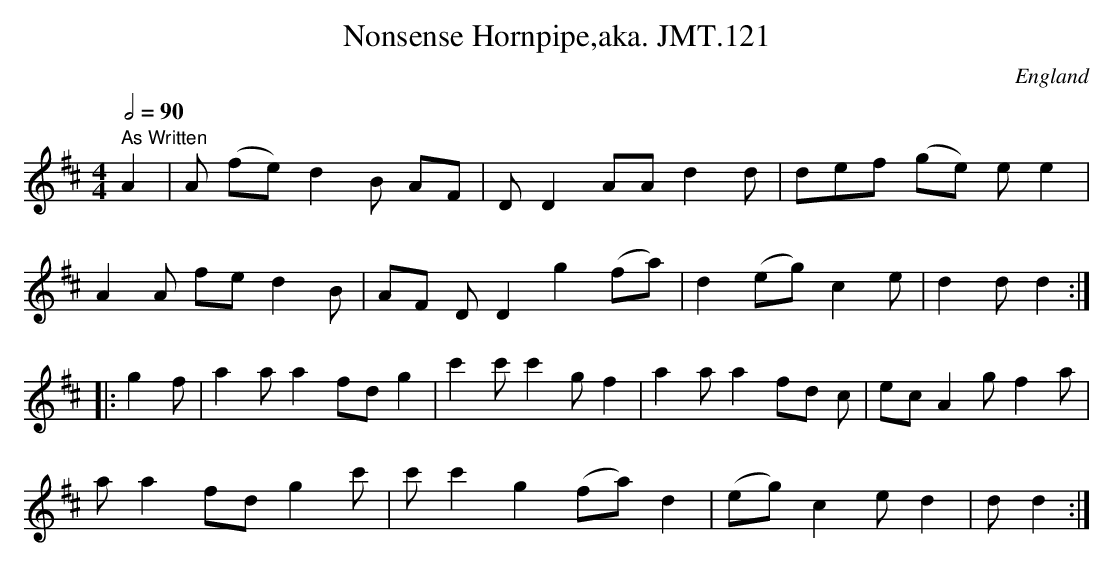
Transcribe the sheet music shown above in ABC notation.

X:1
T:Nonsense Hornpipe,aka. JMT.121
M:4/4
L:1/8
Q:1/2=90
O:England
notC:Untitled in MS, my title
K:D major
" As Written"A2|A (fe)d2B AF|DD2AAd2d|def (ge) ee2|!
A2A fed2B|AF DD2g2(fa)|d2(eg)c2e|d2dd2:|!
|:g2f|a2aa2fdg2|c'2c'c'2gf2|a2aa2fd c|ecA2gf2a|!
aa2fdg2c'|c'c'2g2(fa)d2|(eg)c2ed2|dd2:|
